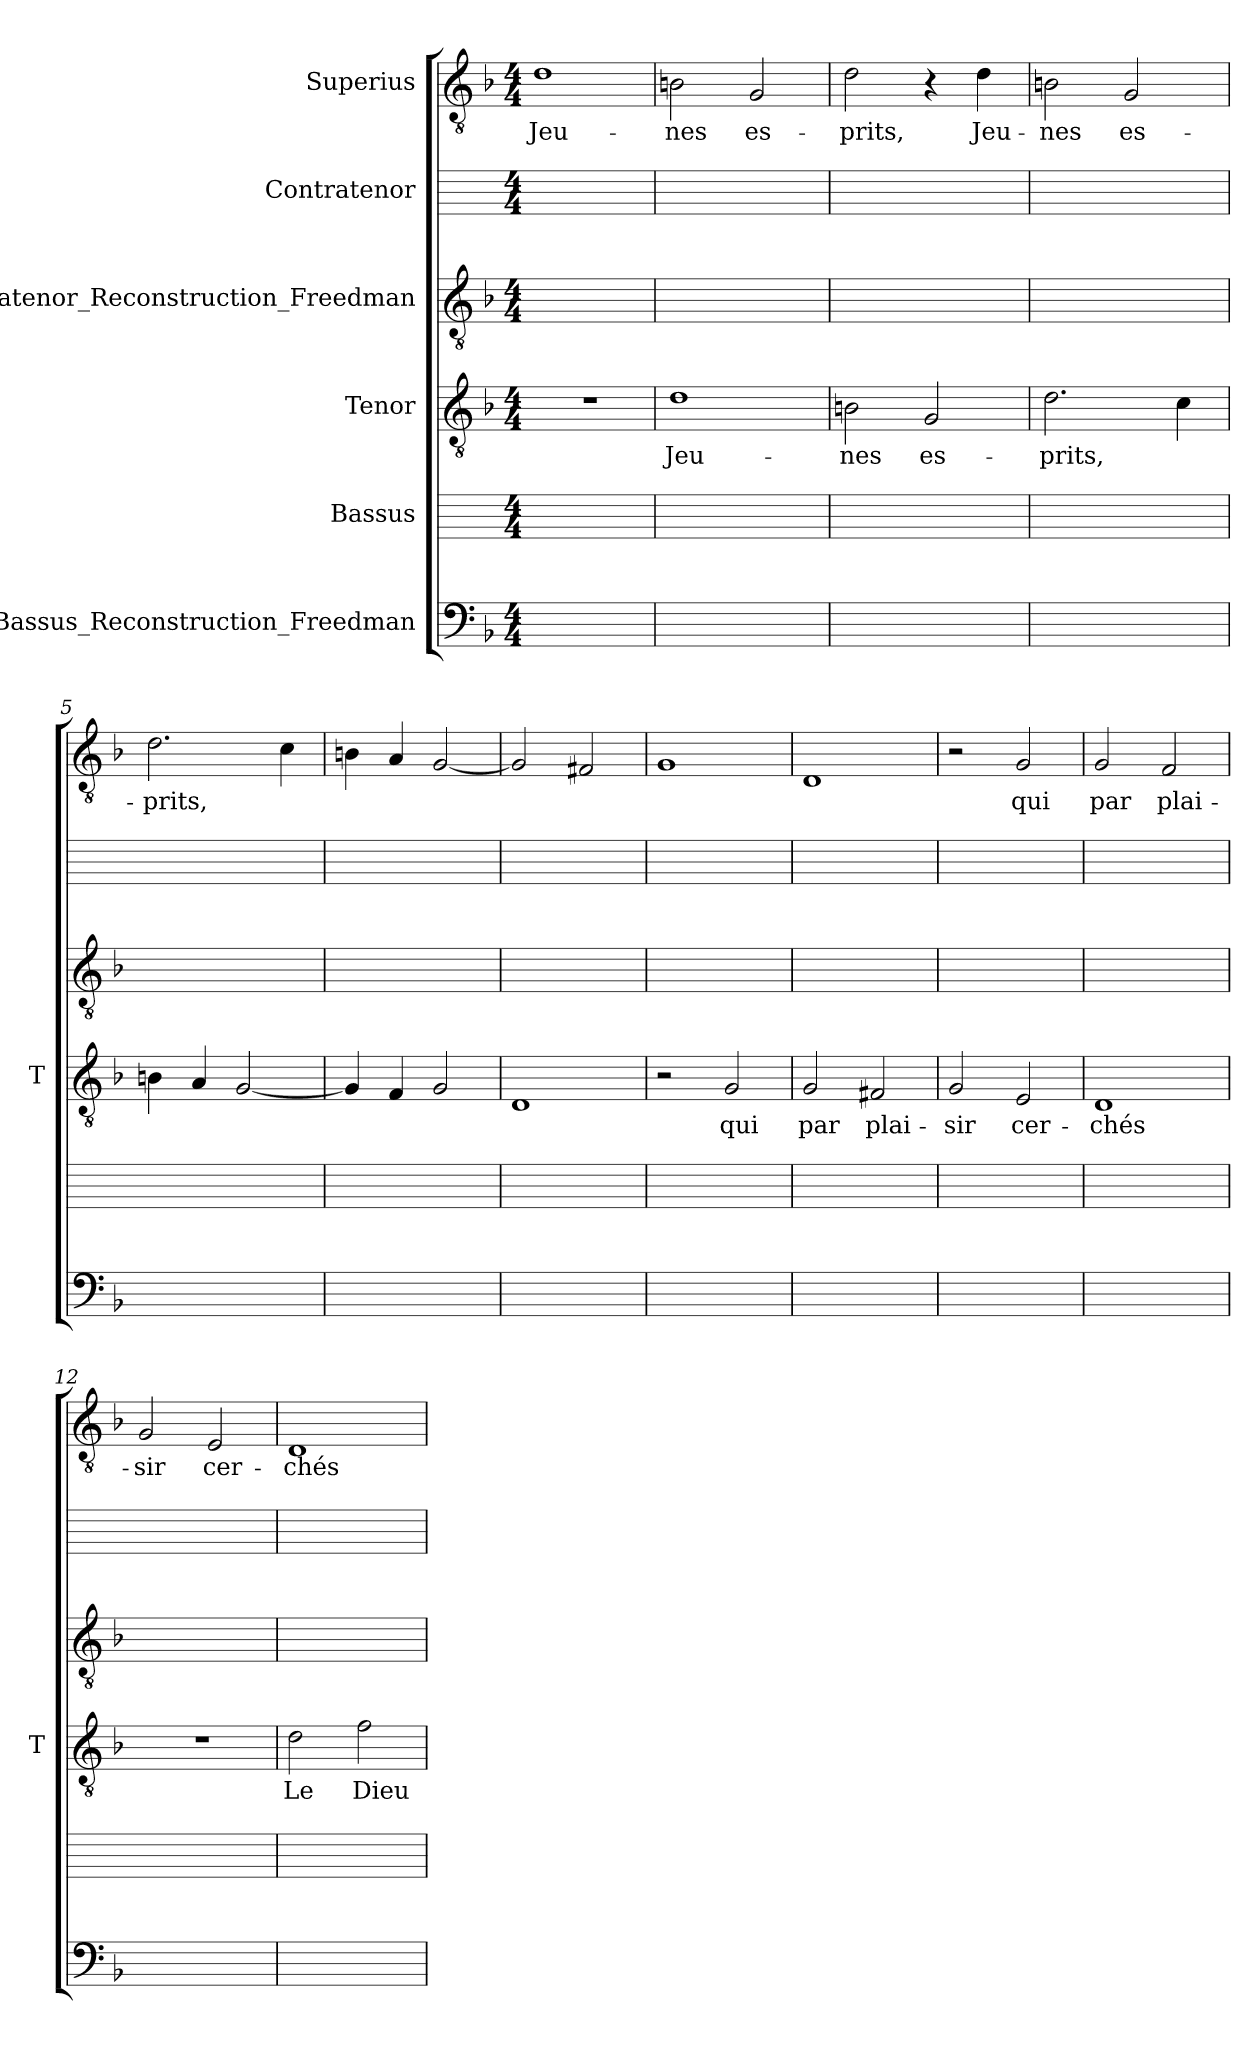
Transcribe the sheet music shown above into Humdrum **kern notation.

**kern	**kern	**kern	**text	**kern	**kern	**kern	**text
*part6	*part5	*part4	*part4	*part3	*part2	*part1	*part1
*staff6	*staff5	*staff4	*staff4	*staff3	*staff2	*staff1	*staff1
*I"Bassus_Reconstruction_Freedman	*I"Bassus	*I"Tenor	*	*I"Contratenor_Reconstruction_Freedman	*I"Contratenor	*I"Superius	*
*	*	*I'T	*	*	*	*	*
*clefF4	*	*clefGv2	*	*clefGv2	*	*clefGv2	*
*k[b-]	*	*k[b-]	*	*k[b-]	*	*k[b-]	*
*F:	*	*F:	*	*F:	*	*F:	*
*M4/4	*M4/4	*M4/4	*	*M4/4	*M4/4	*M4/4	*
=1	=1	=1	=1	=1	=1	=1	=1
1ryy	1ryy	1r	.	1ryy	1ryy	1d	Jeu-
=2	=2	=2	=2	=2	=2	=2	=2
1ryy	1ryy	1d	Jeu-	1ryy	1ryy	2B	-nes
.	.	.	.	.	.	2G	es-
=3	=3	=3	=3	=3	=3	=3	=3
1ryy	1ryy	2B	-nes	1ryy	1ryy	2d	-prits,
.	.	2G	es-	.	.	4r	.
.	.	.	.	.	.	4d	Jeu-
=4	=4	=4	=4	=4	=4	=4	=4
1ryy	1ryy	2.d	-prits,	1ryy	1ryy	2B	-nes
.	.	.	.	.	.	2G	es-
.	.	4c	.	.	.	.	.
=5	=5	=5	=5	=5	=5	=5	=5
1ryy	1ryy	4B	.	1ryy	1ryy	2.d	-prits,
.	.	4A	.	.	.	.	.
.	.	[2G	.	.	.	.	.
.	.	.	.	.	.	4c	.
=6	=6	=6	=6	=6	=6	=6	=6
1ryy	1ryy	4G]	.	1ryy	1ryy	4B	.
.	.	4F	.	.	.	4A	.
.	.	2G	.	.	.	[2G	.
=7	=7	=7	=7	=7	=7	=7	=7
1ryy	1ryy	1D	.	1ryy	1ryy	2G]	.
.	.	.	.	.	.	2F#X	.
=8	=8	=8	=8	=8	=8	=8	=8
1ryy	1ryy	2r	.	1ryy	1ryy	1G	.
.	.	2G	-qui	.	.	.	.
=9	=9	=9	=9	=9	=9	=9	=9
1ryy	1ryy	2G	-par	1ryy	1ryy	1D	.
.	.	2F#X	plai-	.	.	.	.
=10	=10	=10	=10	=10	=10	=10	=10
1ryy	1ryy	2G	-sir	1ryy	1ryy	2r	.
.	.	2E	cer-	.	.	2G	-qui
=11	=11	=11	=11	=11	=11	=11	=11
1ryy	1ryy	1D	-chés	1ryy	1ryy	2G	-par
.	.	.	.	.	.	2F	plai-
=12	=12	=12	=12	=12	=12	=12	=12
1ryy	1ryy	1r	.	1ryy	1ryy	2G	-sir
.	.	.	.	.	.	2E	cer-
=13	=13	=13	=13	=13	=13	=13	=13
1ryy	1ryy	2d	-Le	1ryy	1ryy	1D	-chés
.	.	2f	-Dieu	.	.	.	.
=	=	=	=	=	=	=	=
*-	*-	*-	*-	*-	*-	*-	*-
